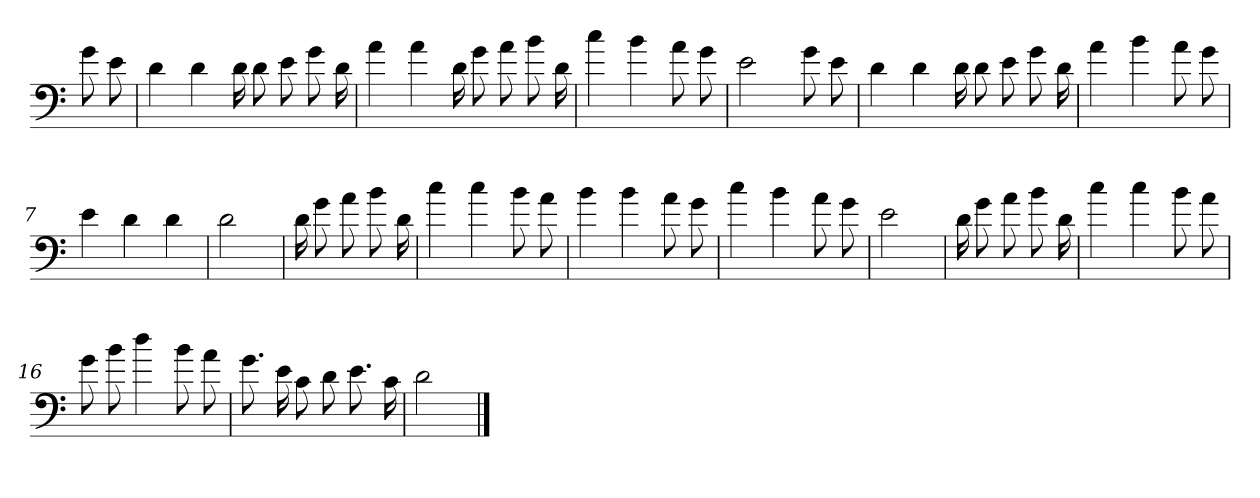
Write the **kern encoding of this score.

**kern
*part1
*staff1
*clefF4
*k[]
=
8g
8e
=1
4d
4d
16d
8d
8e
8g
16d
=2
4a
4a
16d
8g
8a
8b
16d
=3
4cc
4b
8a
8g
=4
2e
8g
8e
=5
4d
4d
16d
8d
8e
8g
16d
=6
4a
4b
8a
8g
=7
4e
4d
4d
=8
2d
=9
16d
8g
8a
8b
16d
=10
4cc
4cc
8b
8a
=11
4b
4b
8a
8g
=12
4cc
4b
8a
8g
=13
2e
=14
16d
8g
8a
8b
16d
=15
4cc
4cc
8b
8a
=16
8g
8b
4dd
8b
8a
=17
8.g
16e
8c
8d
8.e
16c
=18
2d
==
*-
